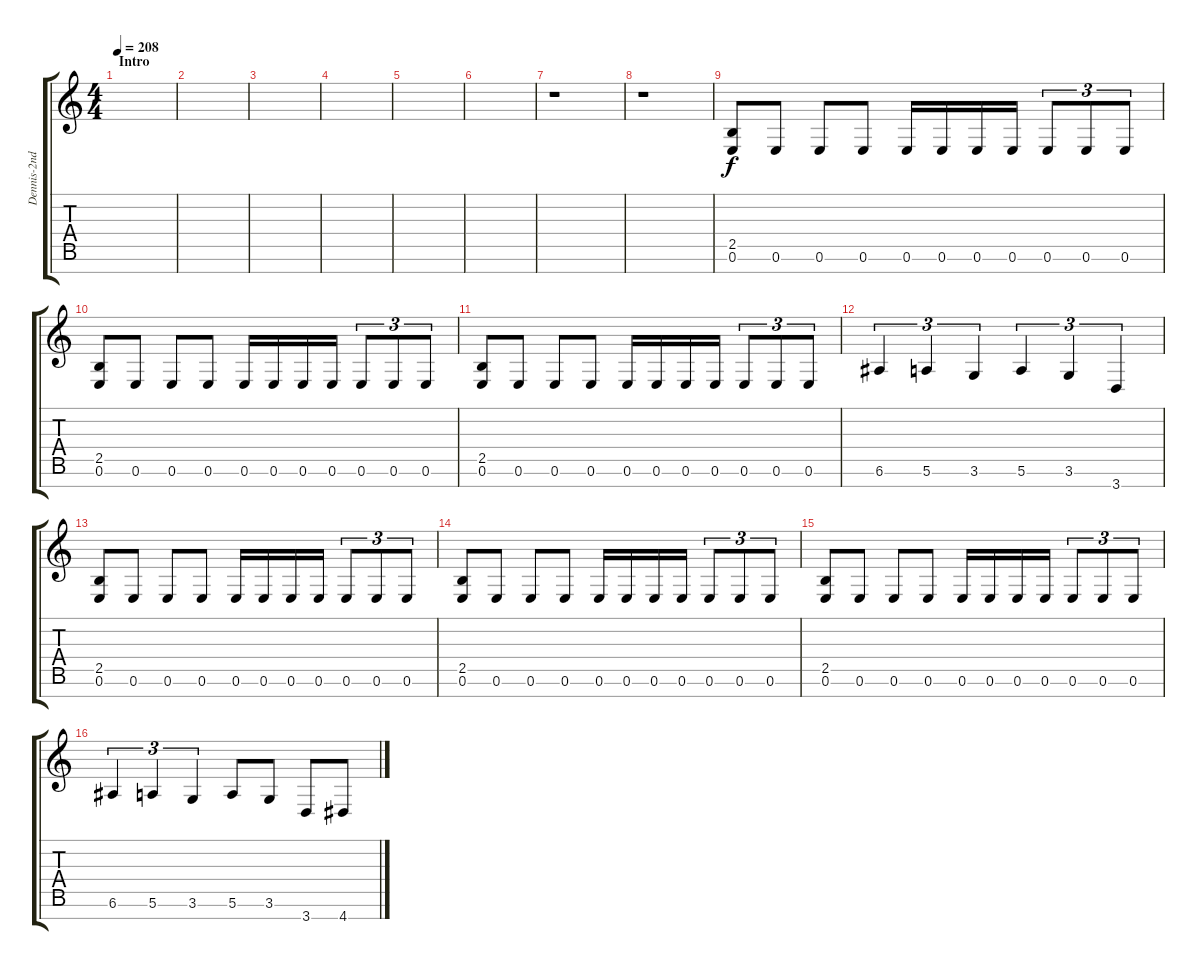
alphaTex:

\track ("Dennis-2nd gt" "Dennis-2nd") {instrument distortionguitar}
\staff {score tabs}
\tuning (E4 B3 G3 D3 A2 E2 B1) {hide}
\ts (4 4)
\section ("" "Intro")
\tempo 208
\clef g2
\ks c
|
|
|
|
|
|
r.1 |
r.1 |
(2.5 0.6).8 0.6.8 0.6.8 0.6.8 0.6.16 0.6.16 0.6.16 0.6.16 0.6.8{tu (3 2)} 0.6.8{tu (3 2)} 0.6.8{tu (3 2)} |
(2.5 0.6).8 0.6.8 0.6.8 0.6.8 0.6.16 0.6.16 0.6.16 0.6.16 0.6.8{tu (3 2)} 0.6.8{tu (3 2)} 0.6.8{tu (3 2)} |
(2.5 0.6).8 0.6.8 0.6.8 0.6.8 0.6.16 0.6.16 0.6.16 0.6.16 0.6.8{tu (3 2)} 0.6.8{tu (3 2)} 0.6.8{tu (3 2)} |
6.6.4{tu (3 2)} 5.6.4{tu (3 2)} 3.6.4{tu (3 2)} 5.6.4{tu (3 2)} 3.6.4{tu (3 2)} 3.7.4{tu (3 2)} |
(2.5 0.6).8 0.6.8 0.6.8 0.6.8 0.6.16 0.6.16 0.6.16 0.6.16 0.6.8{tu (3 2)} 0.6.8{tu (3 2)} 0.6.8{tu (3 2)} |
(2.5 0.6).8 0.6.8 0.6.8 0.6.8 0.6.16 0.6.16 0.6.16 0.6.16 0.6.8{tu (3 2)} 0.6.8{tu (3 2)} 0.6.8{tu (3 2)} |
(2.5 0.6).8 0.6.8 0.6.8 0.6.8 0.6.16 0.6.16 0.6.16 0.6.16 0.6.8{tu (3 2)} 0.6.8{tu (3 2)} 0.6.8{tu (3 2)} |
6.6.4{tu (3 2)} 5.6.4{tu (3 2)} 3.6.4{tu (3 2)} 5.6.8 3.6.8 3.7.8 4.7.8
